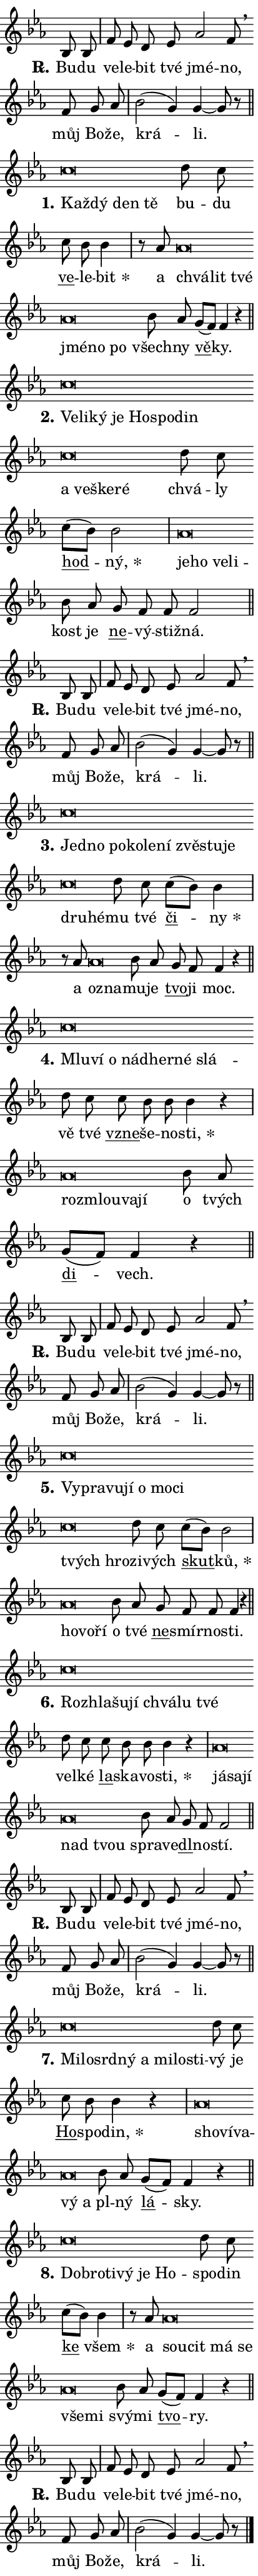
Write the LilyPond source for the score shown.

\version "2.24.0"
\header { tagline = "" }
\paper {
  indent = 0\cm
  top-margin = 0\cm
  right-margin = 0.13\cm % to fit lyric hyphens
  bottom-margin = 0\cm
  left-margin = 0\cm
  paper-width = 7\cm
  page-breaking = #ly:one-page-breaking
  system-system-spacing.basic-distance = #11
  score-system-spacing.basic-distance = #11
  ragged-last = ##f
}


%% Author: Thomas Morley
%% https://lists.gnu.org/archive/html/lilypond-user/2020-05/msg00002.html
#(define (line-position grob)
"Returns position of @var[grob} in current system:
   @code{'start}, if at first time-step
   @code{'end}, if at last time-step
   @code{'middle} otherwise
"
  (let* ((col (ly:item-get-column grob))
         (ln (ly:grob-object col 'left-neighbor))
         (rn (ly:grob-object col 'right-neighbor))
         (col-to-check-left (if (ly:grob? ln) ln col))
         (col-to-check-right (if (ly:grob? rn) rn col))
         (break-dir-left
           (and
             (ly:grob-property col-to-check-left 'non-musical #f)
             (ly:item-break-dir col-to-check-left)))
         (break-dir-right
           (and
             (ly:grob-property col-to-check-right 'non-musical #f)
             (ly:item-break-dir col-to-check-right))))
        (cond ((eqv? 1 break-dir-left) 'start)
              ((eqv? -1 break-dir-right) 'end)
              (else 'middle))))

#(define (tranparent-at-line-position vctor)
  (lambda (grob)
  "Relying on @code{line-position} select the relevant enry from @var{vctor}.
Used to determine transparency,"
    (case (line-position grob)
      ((end) (not (vector-ref vctor 0)))
      ((middle) (not (vector-ref vctor 1)))
      ((start) (not (vector-ref vctor 2))))))

noteHeadBreakVisibility =
#(define-music-function (break-visibility)(vector?)
"Makes @code{NoteHead}s transparent relying on @var{break-visibility}"
#{
  \override NoteHead.transparent =
    #(tranparent-at-line-position break-visibility)
#})

#(define delete-ledgers-for-transparent-note-heads
  (lambda (grob)
    "Reads whether a @code{NoteHead} is transparent.
If so this @code{NoteHead} is removed from @code{'note-heads} from
@var{grob}, which is supposed to be @code{LedgerLineSpanner}.
As a result ledgers are not printed for this @code{NoteHead}"
    (let* ((nhds-array (ly:grob-object grob 'note-heads))
           (nhds-list
             (if (ly:grob-array? nhds-array)
                 (ly:grob-array->list nhds-array)
                 '()))
           ;; Relies on the transparent-property being done before
           ;; Staff.LedgerLineSpanner.after-line-breaking is executed.
           ;; This is fragile ...
           (to-keep
             (remove
               (lambda (nhd)
                 (ly:grob-property nhd 'transparent #f))
               nhds-list)))
      ;; TODO find a better method to iterate over grob-arrays, similiar
      ;; to filter/remove etc for lists
      ;; For now rebuilt from scratch
      (set! (ly:grob-object grob 'note-heads)  '())
      (for-each
        (lambda (nhd)
          (ly:pointer-group-interface::add-grob grob 'note-heads nhd))
        to-keep))))

squashNotes = {
  \override NoteHead.X-extent = #'(-0.2 . 0.2)
  \override NoteHead.Y-extent = #'(-0.75 . 0)
  \override NoteHead.stencil =
    #(lambda (grob)
       (let ((pos (ly:grob-property grob 'staff-position)))
         (begin
           (if (< pos -7) (display "ERROR: Lower brevis then expected\n") (display ""))
           (if (<= pos -6) ly:text-interface::print ly:note-head::print))))
}
unSquashNotes = {
  \revert NoteHead.X-extent
  \revert NoteHead.Y-extent
  \revert NoteHead.stencil
}

hideNotes = \noteHeadBreakVisibility #begin-of-line-visible
unHideNotes = \noteHeadBreakVisibility #all-visible

% work-around for resetting accidentals
% https://lilypond.org/doc/v2.23/Documentation/notation/displaying-rhythms#unmetered-music
cadenzaMeasure = {
  \cadenzaOff
  \partial 1024 s1024
  \cadenzaOn
}

#(define-markup-command (accent layout props text) (markup?)
  "Underline accented syllable"
  (interpret-markup layout props
    #{\markup \override #'(offset . 4.3) \underline { #text }#}))

responsum = \markup \concat {
  "R" \hspace #-1.05 \path #0.1 #'((moveto 0 0.07) (lineto 0.9 0.8)) \hspace #0.05 "."
}

spaceSize = #0.6828661417322834 % exact space size for TeX Gyre Schola

\layout {
  \context {
    \Staff
    \remove "Time_signature_engraver"
    \override LedgerLineSpanner.after-line-breaking = #delete-ledgers-for-transparent-note-heads
  }
  \context {
    \Lyrics {
      \override LyricSpace.minimum-distance = \spaceSize
      \override LyricText.font-name = #"TeX Gyre Schola"
      \override LyricText.font-size = 1
      \override StanzaNumber.font-name = #"TeX Gyre Schola Bold"
      \override StanzaNumber.font-size = 1
    }
  }
  \context {
    \Score 
    \override NoteHead.text =
      #(lambda (grob) 
        (let ((pos (ly:grob-property grob 'staff-position)))
          #{\markup {
            \combine
              \halign #-0.55 \raise #(if (= pos -6) 0 0.5) \override #'(thickness . 2) \draw-line #'(3.2 . 0)
              \musicglyph "noteheads.sM1"
          }#}))
  }
}

% magnetic-lyrics.ily
%
%   written by
%     Jean Abou Samra <jean@abou-samra.fr>
%     Werner Lemberg <wl@gnu.org>
%
%   adapted by
%     Jiri Hon <jiri.hon@gmail.com>
%
% Version 2022-Apr-15

% https://www.mail-archive.com/lilypond-user@gnu.org/msg149350.html

#(define (Left_hyphen_pointer_engraver context)
   "Collect syllable-hyphen-syllable occurrences in lyrics and store
them in properties.  This engraver only looks to the left.  For
example, if the lyrics input is @code{foo -- bar}, it does the
following.

@itemize @bullet
@item
Set the @code{text} property of the @code{LyricHyphen} grob between
@q{foo} and @q{bar} to @code{foo}.

@item
Set the @code{left-hyphen} property of the @code{LyricText} grob with
text @q{foo} to the @code{LyricHyphen} grob between @q{foo} and
@q{bar}.
@end itemize

Use this auxiliary engraver in combination with the
@code{lyric-@/text::@/apply-@/magnetic-@/offset!} hook."
   (let ((hyphen #f)
         (text #f))
     (make-engraver
      (acknowledgers
       ((lyric-syllable-interface engraver grob source-engraver)
        (set! text grob)))
      (end-acknowledgers
       ((lyric-hyphen-interface engraver grob source-engraver)
        ;(when (not (grob::has-interface grob 'lyric-space-interface))
          (set! hyphen grob)));)
      ((stop-translation-timestep engraver)
       (when (and text hyphen)
         (ly:grob-set-object! text 'left-hyphen hyphen))
       (set! text #f)
       (set! hyphen #f)))))

#(define (lyric-text::apply-magnetic-offset! grob)
   "If the space between two syllables is less than the value in
property @code{LyricText@/.details@/.squash-threshold}, move the right
syllable to the left so that it gets concatenated with the left
syllable.

Use this function as a hook for
@code{LyricText@/.after-@/line-@/breaking} if the
@code{Left_@/hyphen_@/pointer_@/engraver} is active."
   (let ((hyphen (ly:grob-object grob 'left-hyphen #f)))
     (when hyphen
       (let ((left-text (ly:spanner-bound hyphen LEFT)))
         (when (grob::has-interface left-text 'lyric-syllable-interface)
           (let* ((common (ly:grob-common-refpoint grob left-text X))
                  (this-x-ext (ly:grob-extent grob common X))
                  (left-x-ext
                   (begin
                     ;; Trigger magnetism for left-text.
                     (ly:grob-property left-text 'after-line-breaking)
                     (ly:grob-extent left-text common X)))
                  ;; `delta` is the gap width between two syllables.
                  (delta (- (interval-start this-x-ext)
                            (interval-end left-x-ext)))
                  (details (ly:grob-property grob 'details))
                  (threshold (assoc-get 'squash-threshold details 0.2)))
             (when (< delta threshold)
               (let* (;; We have to manipulate the input text so that
                      ;; ligatures crossing syllable boundaries are not
                      ;; disabled.  For languages based on the Latin
                      ;; script this is essentially a beautification.
                      ;; However, for non-Western scripts it can be a
                      ;; necessity.
                      (lt (ly:grob-property left-text 'text))
                      (rt (ly:grob-property grob 'text))
                      (is-space (grob::has-interface hyphen 'lyric-space-interface))
                      (space (if is-space " " ""))
                      (extra-delta (if is-space spaceSize 0))
                      ;; Append new syllable.
                      (ltrt-space (if (and (string? lt) (string? rt))
                                (string-append lt space rt)
                                (make-concat-markup (list lt space rt))))
                      ;; Right-align `ltrt` to the right side.
                      (ltrt-space-markup (grob-interpret-markup
                               grob
                               (make-translate-markup
                                (cons (interval-length this-x-ext) 0)
                                (make-right-align-markup ltrt-space)))))
                 (begin
                   ;; Don't print `left-text`.
                   (ly:grob-set-property! left-text 'stencil #f)
                   ;; Set text and stencil (which holds all collected
                   ;; syllables so far) and shift it to the left.
                   (ly:grob-set-property! grob 'text ltrt-space)
                   (ly:grob-set-property! grob 'stencil ltrt-space-markup)
                   (ly:grob-translate-axis! grob (- (- delta extra-delta)) X))))))))))


#(define (lyric-hyphen::displace-bounds-first grob)
   ;; Make very sure this callback isn't triggered too early.
   (let ((left (ly:spanner-bound grob LEFT))
         (right (ly:spanner-bound grob RIGHT)))
     (ly:grob-property left 'after-line-breaking)
     (ly:grob-property right 'after-line-breaking)
     (ly:lyric-hyphen::print grob)))

squashThreshold = #0.4

\layout {
  \context {
    \Lyrics
    \consists #Left_hyphen_pointer_engraver
    \override LyricText.after-line-breaking =
      #lyric-text::apply-magnetic-offset!
    \override LyricHyphen.stencil = #lyric-hyphen::displace-bounds-first
    \override LyricText.details.squash-threshold = \squashThreshold
    \override LyricHyphen.minimum-distance = 0
    \override LyricHyphen.minimum-length = \squashThreshold
  }
}

squashText = \override LyricText.details.squash-threshold = 9999
unSquashText = \override LyricText.details.squash-threshold = \squashThreshold

leftText = \override LyricText.self-alignment-X = #LEFT
unLeftText = \revert LyricText.self-alignment-X

starOffset = #(lambda (grob) 
                (let ((x_offset (ly:self-alignment-interface::aligned-on-x-parent grob)))
                  (if (= x_offset 0) 0 (+ x_offset 1.2))))

star = #(define-music-function (syllable)(string?)
"Append star separator at the end of a syllable"
#{
  \once \override LyricText.X-offset = #starOffset
  \lyricmode { \markup {
    #syllable
    \override #'((font-name . "TeX Gyre Schola Bold")) \hspace #0.2 \lower #0.65 \larger "*"
  } }
#})

starAccent = #(define-music-function (syllable)(string?)
"Append star separator at the end of a syllable and make accent"
#{
  \once \override LyricText.X-offset = #starOffset
  \lyricmode { \markup {
    \accent #syllable
    \override #'((font-name . "TeX Gyre Schola Bold")) \hspace #0.2 \lower #0.65 \larger "*"
  } }
#})

breath = #(define-music-function (syllable)(string?)
"Append breathing indicator at the end of a syllable"
#{
  \lyricmode { \markup { #syllable "+" } }
#})

optionalBreath = #(define-music-function (syllable)(string?)
"Append optional breathing indicator at the end of a syllable"
#{
  \lyricmode { \markup { #syllable "(+)" } }
#})


\score {
    <<
        \new Voice = "melody" { \cadenzaOn \key es \major \relative { bes8 bes \cadenzaMeasure \bar "|" f' es d es as2 f8 \breathe \bar "" f g as \cadenzaMeasure \bar "|" bes2( g4) g~ g8 r \cadenzaMeasure \bar "||" \break } }
        \new Lyrics \lyricsto "melody" { \lyricmode { \set stanza = \responsum
Bu -- du ve -- le -- bit tvé jmé -- no, můj Bo -- že, krá -- li. } }
    >>
    \layout {}
}

\score {
    <<
        \new Voice = "melody" { \cadenzaOn \key es \major \relative { \squashNotes c''\breve*1/16 \hideNotes \breve*1/16 \bar "" \breve*1/16 \breve*1/16 \bar "" \unHideNotes \unSquashNotes d8 c \bar "" c bes bes4 \cadenzaMeasure \bar "|" r8 as8 \squashNotes as\breve*1/16 \hideNotes \breve*1/16 \bar "" \breve*1/16 \bar "" \breve*1/16 \bar "" \breve*1/16 \breve*1/16 \bar "" \unHideNotes \unSquashNotes bes8 as \bar "" g[( f)] f4 r \cadenzaMeasure \bar "||" \break } }
        \new Lyrics \lyricsto "melody" { \lyricmode { \set stanza = "1."
\leftText Kaž -- \squashText dý den tě \unLeftText \unSquashText bu -- du \markup \accent ve -- le -- \star bit a \leftText chvá -- \squashText lit tvé jmé -- no po \unLeftText \unSquashText všech -- ny \markup \accent vě -- ky. } }
    >>
    \layout {}
}

\score {
    <<
        \new Voice = "melody" { \cadenzaOn \key es \major \relative { \squashNotes c''\breve*1/16 \hideNotes \breve*1/16 \bar "" \breve*1/16 \bar "" \breve*1/16 \bar "" \breve*1/16 \bar "" \breve*1/16 \bar "" \breve*1/16 \bar "" \breve*1/16 \bar "" \breve*1/16 \bar "" \breve*1/16 \breve*1/16 \bar "" \unHideNotes \unSquashNotes d8 c \bar "" c[( bes)] bes2 \cadenzaMeasure \bar "|" \squashNotes as\breve*1/16 \hideNotes \breve*1/16 \bar "" \breve*1/16 \breve*1/16 \bar "" \unHideNotes \unSquashNotes bes8 as \bar "" g f f f2 \cadenzaMeasure \bar "||" \break } }
        \new Lyrics \lyricsto "melody" { \lyricmode { \set stanza = "2."
\leftText Ve -- \squashText li -- ký je Ho -- spo -- din a ve -- ške -- ré \unLeftText \unSquashText chvá -- ly \markup \accent hod -- \star ný, \leftText je -- \squashText ho ve -- li -- \unLeftText \unSquashText kost je \markup \accent ne -- vý -- stiž -- ná. } }
    >>
    \layout {}
}

\score {
    <<
        \new Voice = "melody" { \cadenzaOn \key es \major \relative { bes8 bes \cadenzaMeasure \bar "|" f' es d es as2 f8 \breathe \bar "" f g as \cadenzaMeasure \bar "|" bes2( g4) g~ g8 r \cadenzaMeasure \bar "||" \break } }
        \new Lyrics \lyricsto "melody" { \lyricmode { \set stanza = \responsum
Bu -- du ve -- le -- bit tvé jmé -- no, můj Bo -- že, krá -- li. } }
    >>
    \layout {}
}

\score {
    <<
        \new Voice = "melody" { \cadenzaOn \key es \major \relative { \squashNotes c''\breve*1/16 \hideNotes \breve*1/16 \bar "" \breve*1/16 \bar "" \breve*1/16 \bar "" \breve*1/16 \bar "" \breve*1/16 \bar "" \breve*1/16 \bar "" \breve*1/16 \bar "" \breve*1/16 \bar "" \breve*1/16 \breve*1/16 \bar "" \unHideNotes \unSquashNotes d8 c \bar "" c[( bes)] bes4 \cadenzaMeasure \bar "|" r8 as8 \squashNotes as\breve*1/16 \hideNotes \breve*1/16 \bar "" \unHideNotes \unSquashNotes bes8 as \bar "" g f f4 r \cadenzaMeasure \bar "||" \break } }
        \new Lyrics \lyricsto "melody" { \lyricmode { \set stanza = "3."
\leftText Jed -- \squashText no po -- ko -- le -- ní zvě -- stu -- je dru -- hé -- \unLeftText \unSquashText mu tvé \markup \accent či -- \star ny a \leftText o -- \squashText zna -- \unLeftText \unSquashText mu -- je \markup \accent tvo -- ji moc. } }
    >>
    \layout {}
}

\score {
    <<
        \new Voice = "melody" { \cadenzaOn \key es \major \relative { \squashNotes c''\breve*1/16 \hideNotes \breve*1/16 \bar "" \breve*1/16 \bar "" \breve*1/16 \bar "" \breve*1/16 \bar "" \breve*1/16 \breve*1/16 \bar "" \unHideNotes \unSquashNotes d8 c \bar "" c bes bes bes4 r \cadenzaMeasure \bar "|" \squashNotes as\breve*1/16 \hideNotes \breve*1/16 \bar "" \breve*1/16 \breve*1/16 \bar "" \unHideNotes \unSquashNotes bes8 as \bar "" g[( f)] f4 r \cadenzaMeasure \bar "||" \break } }
        \new Lyrics \lyricsto "melody" { \lyricmode { \set stanza = "4."
\leftText Mlu -- \squashText ví o nád -- her -- né slá -- \unLeftText \unSquashText vě tvé \markup \accent vzne -- še -- no -- \star sti, \leftText roz -- \squashText mlou -- va -- jí \unLeftText \unSquashText o tvých \markup \accent di -- vech. } }
    >>
    \layout {}
}

\score {
    <<
        \new Voice = "melody" { \cadenzaOn \key es \major \relative { bes8 bes \cadenzaMeasure \bar "|" f' es d es as2 f8 \breathe \bar "" f g as \cadenzaMeasure \bar "|" bes2( g4) g~ g8 r \cadenzaMeasure \bar "||" \break } }
        \new Lyrics \lyricsto "melody" { \lyricmode { \set stanza = \responsum
Bu -- du ve -- le -- bit tvé jmé -- no, můj Bo -- že, krá -- li. } }
    >>
    \layout {}
}

\score {
    <<
        \new Voice = "melody" { \cadenzaOn \key es \major \relative { \squashNotes c''\breve*1/16 \hideNotes \breve*1/16 \bar "" \breve*1/16 \bar "" \breve*1/16 \bar "" \breve*1/16 \bar "" \breve*1/16 \bar "" \breve*1/16 \bar "" \breve*1/16 \breve*1/16 \bar "" \unHideNotes \unSquashNotes d8 c \bar "" c[( bes)] bes2 \cadenzaMeasure \bar "|" \squashNotes as\breve*1/16 \hideNotes \breve*1/16 \breve*1/16 \bar "" \unHideNotes \unSquashNotes bes8 as \bar "" g f f f4 r \cadenzaMeasure \bar "||" \break } }
        \new Lyrics \lyricsto "melody" { \lyricmode { \set stanza = "5."
\leftText Vy -- \squashText pra -- vu -- jí o mo -- ci tvých hro -- \unLeftText \unSquashText zi -- vých \markup \accent skut -- \star ků, \leftText ho -- \squashText vo -- ří \unLeftText \unSquashText o tvé \markup \accent ne -- smír -- no -- sti. } }
    >>
    \layout {}
}

\score {
    <<
        \new Voice = "melody" { \cadenzaOn \key es \major \relative { \squashNotes c''\breve*1/16 \hideNotes \breve*1/16 \bar "" \breve*1/16 \bar "" \breve*1/16 \bar "" \breve*1/16 \bar "" \breve*1/16 \breve*1/16 \bar "" \unHideNotes \unSquashNotes d8 c \bar "" c bes bes bes4 r \cadenzaMeasure \bar "|" \squashNotes as\breve*1/16 \hideNotes \breve*1/16 \bar "" \breve*1/16 \bar "" \breve*1/16 \breve*1/16 \bar "" \unHideNotes \unSquashNotes bes8 as \bar "" g f f2 \cadenzaMeasure \bar "||" \break } }
        \new Lyrics \lyricsto "melody" { \lyricmode { \set stanza = "6."
\leftText Roz -- \squashText hla -- šu -- jí chvá -- lu tvé \unLeftText \unSquashText vel -- ké \markup \accent la -- ska -- vo -- \star sti, \leftText já -- \squashText sa -- jí nad tvou \unLeftText \unSquashText spra -- ve -- \markup \accent dl -- no -- stí. } }
    >>
    \layout {}
}

\score {
    <<
        \new Voice = "melody" { \cadenzaOn \key es \major \relative { bes8 bes \cadenzaMeasure \bar "|" f' es d es as2 f8 \breathe \bar "" f g as \cadenzaMeasure \bar "|" bes2( g4) g~ g8 r \cadenzaMeasure \bar "||" \break } }
        \new Lyrics \lyricsto "melody" { \lyricmode { \set stanza = \responsum
Bu -- du ve -- le -- bit tvé jmé -- no, můj Bo -- že, krá -- li. } }
    >>
    \layout {}
}

\score {
    <<
        \new Voice = "melody" { \cadenzaOn \key es \major \relative { \squashNotes c''\breve*1/16 \hideNotes \breve*1/16 \bar "" \breve*1/16 \bar "" \breve*1/16 \bar "" \breve*1/16 \bar "" \breve*1/16 \bar "" \breve*1/16 \breve*1/16 \bar "" \unHideNotes \unSquashNotes d8 c \bar "" c bes bes4 r \cadenzaMeasure \bar "|" \squashNotes as\breve*1/16 \hideNotes \breve*1/16 \bar "" \breve*1/16 \bar "" \breve*1/16 \breve*1/16 \bar "" \unHideNotes \unSquashNotes bes8 as \bar "" g[( f)] f4 r \cadenzaMeasure \bar "||" \break } }
        \new Lyrics \lyricsto "melody" { \lyricmode { \set stanza = "7."
\leftText Mi -- \squashText lo -- srd -- ný a mi -- lo -- sti -- \unLeftText \unSquashText vý je \markup \accent Ho -- spo -- \star din, \leftText sho -- \squashText ví -- va -- vý a \unLeftText \unSquashText pl -- ný \markup \accent lá -- sky. } }
    >>
    \layout {}
}

\score {
    <<
        \new Voice = "melody" { \cadenzaOn \key es \major \relative { \squashNotes c''\breve*1/16 \hideNotes \breve*1/16 \bar "" \breve*1/16 \bar "" \breve*1/16 \bar "" \breve*1/16 \breve*1/16 \bar "" \unHideNotes \unSquashNotes d8 c \bar "" c[( bes)] bes4 \cadenzaMeasure \bar "|" r8 as8 \squashNotes as\breve*1/16 \hideNotes \breve*1/16 \bar "" \breve*1/16 \bar "" \breve*1/16 \bar "" \breve*1/16 \breve*1/16 \bar "" \unHideNotes \unSquashNotes bes8 as \bar "" g[( f)] f4 r \cadenzaMeasure \bar "||" \break } }
        \new Lyrics \lyricsto "melody" { \lyricmode { \set stanza = "8."
\leftText Dob -- \squashText ro -- ti -- vý je Ho -- \unLeftText \unSquashText spo -- din \markup \accent ke \star všem a \leftText sou -- \squashText cit má se vše -- mi \unLeftText \unSquashText svý -- mi \markup \accent tvo -- ry. } }
    >>
    \layout {}
}

\score {
    <<
        \new Voice = "melody" { \cadenzaOn \key es \major \relative { bes8 bes \cadenzaMeasure \bar "|" f' es d es as2 f8 \breathe \bar "" f g as \cadenzaMeasure \bar "|" bes2( g4) g~ g8 r \cadenzaMeasure \bar "||" \break } \bar "|." }
        \new Lyrics \lyricsto "melody" { \lyricmode { \set stanza = \responsum
Bu -- du ve -- le -- bit tvé jmé -- no, můj Bo -- že, krá -- li. } }
    >>
    \layout {}
}
